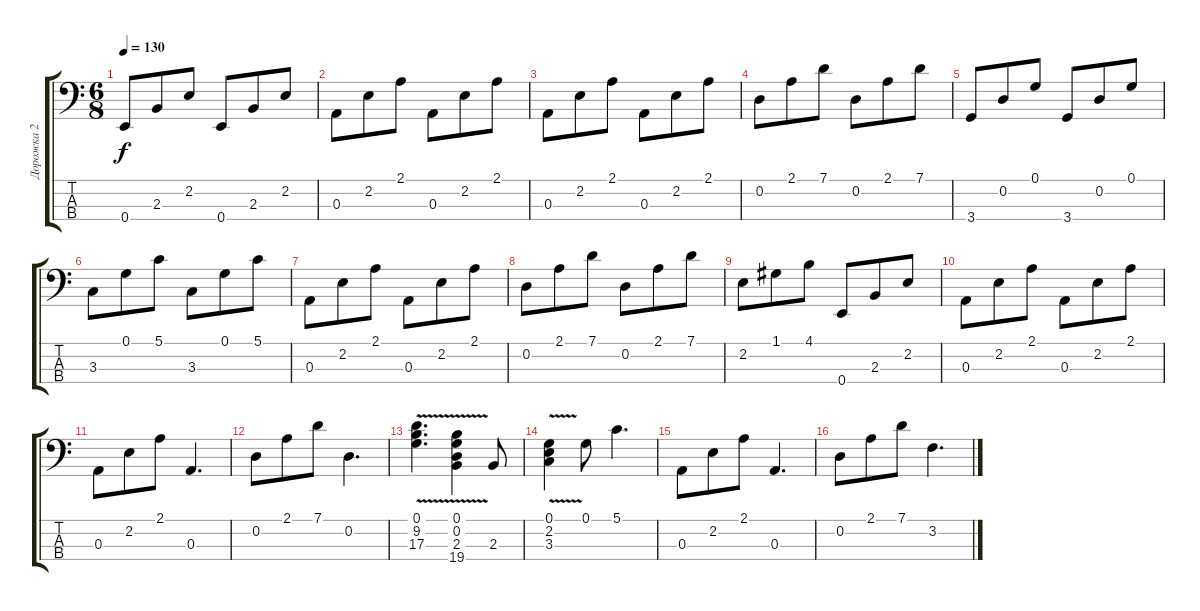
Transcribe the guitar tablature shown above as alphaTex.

\track ("Дорожка 2" "Дорожка 2") {instrument electricbassfinger}
\staff {score tabs}
\tuning (G2 D2 A1 E1) {hide}
\ts (6 8)
\tempo 130
\clef f4
\ks c
0.4.8{dy f} 2.3.8 2.2.8 0.4.8 2.3.8 2.2.8 |
0.3.8 2.2.8 2.1.8 0.3.8 2.2.8 2.1.8 |
0.3.8 2.2.8 2.1.8 0.3.8 2.2.8 2.1.8 |
0.2.8 2.1.8 7.1.8 0.2.8 2.1.8 7.1.8 |
3.4.8 0.2.8 0.1.8 3.4.8 0.2.8 0.1.8 |
3.3.8 0.1.8 5.1.8 3.3.8 0.1.8 5.1.8 |
0.3.8 2.2.8 2.1.8 0.3.8 2.2.8 2.1.8 |
0.2.8 2.1.8 7.1.8 0.2.8 2.1.8 7.1.8 |
2.2.8 1.1.8 4.1.8 0.4.8 2.3.8 2.2.8 |
0.3.8 2.2.8 2.1.8 0.3.8 2.2.8 2.1.8 |
0.3.8 2.2.8 2.1.8 0.3.4{d} |
0.2.8 2.1.8 7.1.8 0.2.4{d} |
(0.1 9.2 17.3{v}).4{d} (0.1 0.2 2.3 19.4{v}).4 2.3.8 |
(0.1{v} 2.2 3.3).4 0.1.8 5.1.4{d} |
0.3.8 2.2.8 2.1.8 0.3.4{d} |
0.2.8 2.1.8 7.1.8 3.2.4{d}
